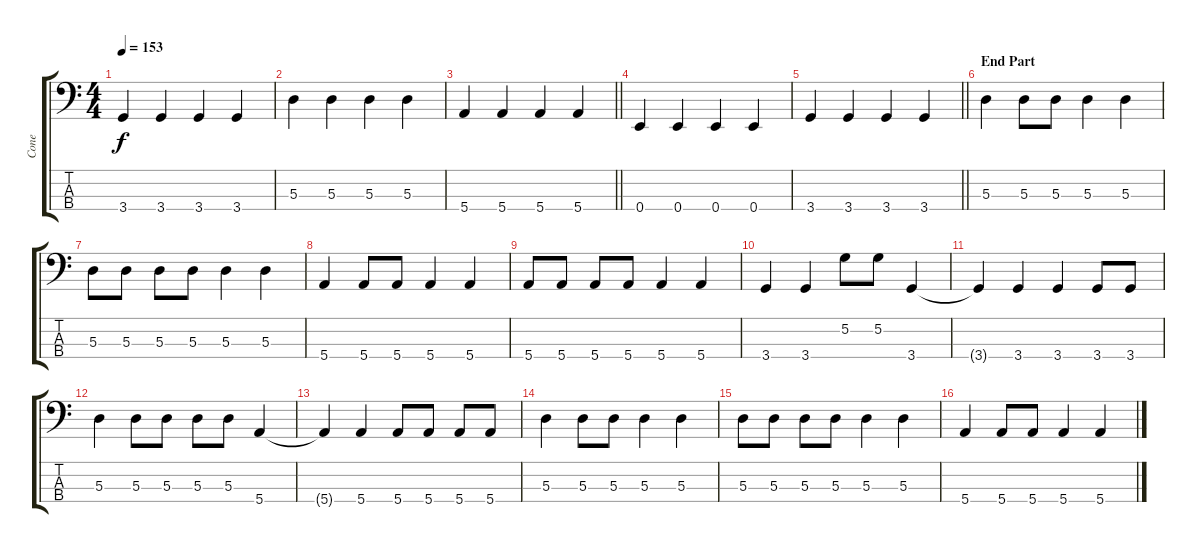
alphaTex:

\track ("Cone" "Cone") {instrument electricbasspick}
\staff {score tabs}
\tuning (G2 D2 A1 E1) {hide}
\ts (4 4)
\tempo 153
\clef f4
\ks c
3.4.4{dy f} 3.4.4 3.4.4 3.4.4 |
5.3.4 5.3.4 5.3.4 5.3.4 |
\barLineRight lightlight
5.4.4 5.4.4 5.4.4 5.4.4 |
0.4.4 0.4.4 0.4.4 0.4.4 |
\barLineRight lightlight
3.4.4 3.4.4 3.4.4 3.4.4 |
\section ("" "End Part")
5.3.4 5.3.8 5.3.8 5.3.4 5.3.4 |
5.3.8 5.3.8 5.3.8 5.3.8 5.3.4 5.3.4 |
5.4.4 5.4.8 5.4.8 5.4.4 5.4.4 |
5.4.8 5.4.8 5.4.8 5.4.8 5.4.4 5.4.4 |
3.4.4 3.4.4 5.2.8 5.2.8 3.4.4 |
3.4{t}.4 3.4.4 3.4.4 3.4.8 3.4.8 |
5.3.4 5.3.8 5.3.8 5.3.8 5.3.8 5.4.4 |
5.4{t}.4 5.4.4 5.4.8 5.4.8 5.4.8 5.4.8 |
5.3.4 5.3.8 5.3.8 5.3.4 5.3.4 |
5.3.8 5.3.8 5.3.8 5.3.8 5.3.4 5.3.4 |
5.4.4 5.4.8 5.4.8 5.4.4 5.4.4
